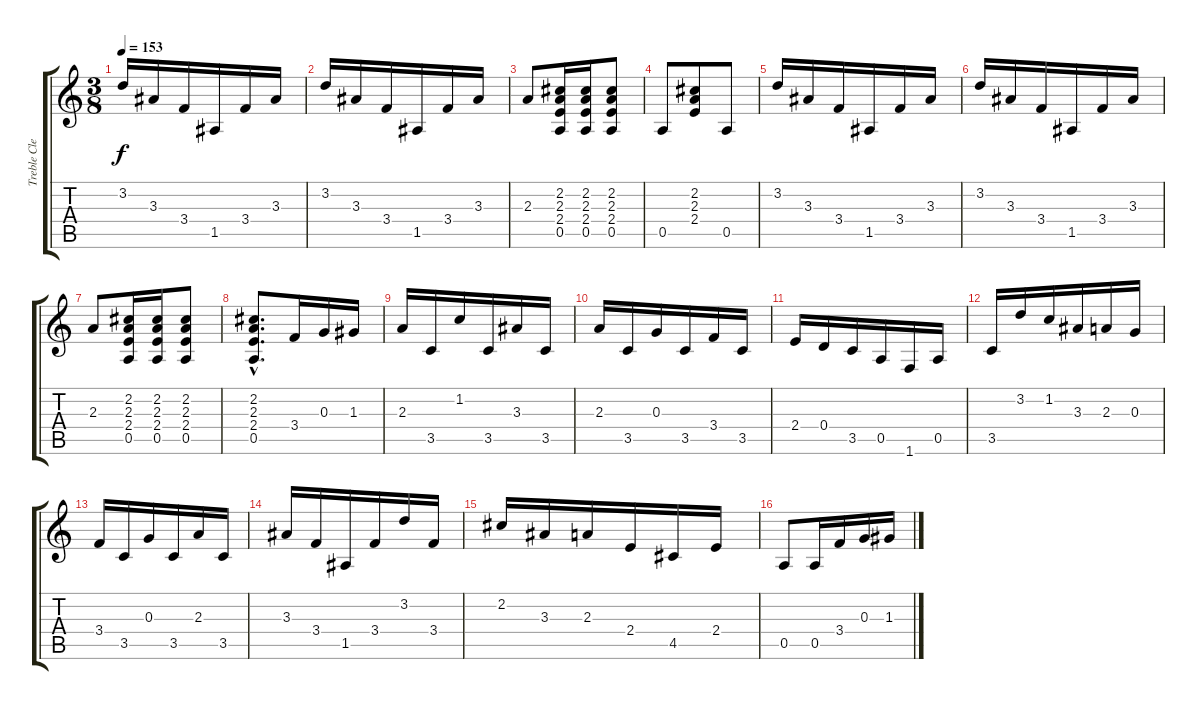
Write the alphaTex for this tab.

\track ("Treble Clef       " "Treble Cle") {instrument acousticguitarnylon}
\staff {score tabs}
\tuning (E4 B3 G3 D3 A2 E2) {hide}
\ts (3 8)
\tempo 153
\clef g2
\ks c
3.2.16{dy f} 3.3.16 3.4.16 1.5.16 3.4.16 3.3.16 |
3.2.16 3.3.16 3.4.16 1.5.16 3.4.16 3.3.16 |
2.3.8 (2.2 2.3 2.4 0.5).16 (2.2 2.3 2.4 0.5).16 (2.2 2.3 2.4 0.5).8 |
0.5.8 (2.2 2.3 2.4).8 0.5.8 |
3.2.16 3.3.16 3.4.16 1.5.16 3.4.16 3.3.16 |
3.2.16 3.3.16 3.4.16 1.5.16 3.4.16 3.3.16 |
2.3.8 (2.2 2.3 2.4 0.5).16 (2.2 2.3 2.4 0.5).16 (2.2 2.3 2.4 0.5).8 |
(2.2{hac} 2.3{hac} 2.4{hac} 0.5{hac}).8{d} 3.4.16 0.3.16 1.3.16 |
2.3.16 3.5.16 1.2.16 3.5.16 3.3.16 3.5.16 |
2.3.16 3.5.16 0.3.16 3.5.16 3.4.16 3.5.16 |
2.4.16 0.4.16 3.5.16 0.5.16 1.6.16 0.5.16 |
3.5.16 3.2.16 1.2.16 3.3.16 2.3.16 0.3.16 |
3.4.16 3.5.16 0.3.16 3.5.16 2.3.16 3.5.16 |
3.3.16 3.4.16 1.5.16 3.4.16 3.2.16 3.4.16 |
2.2.16 3.3.16 2.3.16 2.4.16 4.5.16 2.4.16 |
0.5.8 0.5.16 3.4.16 0.3.16 1.3.16
